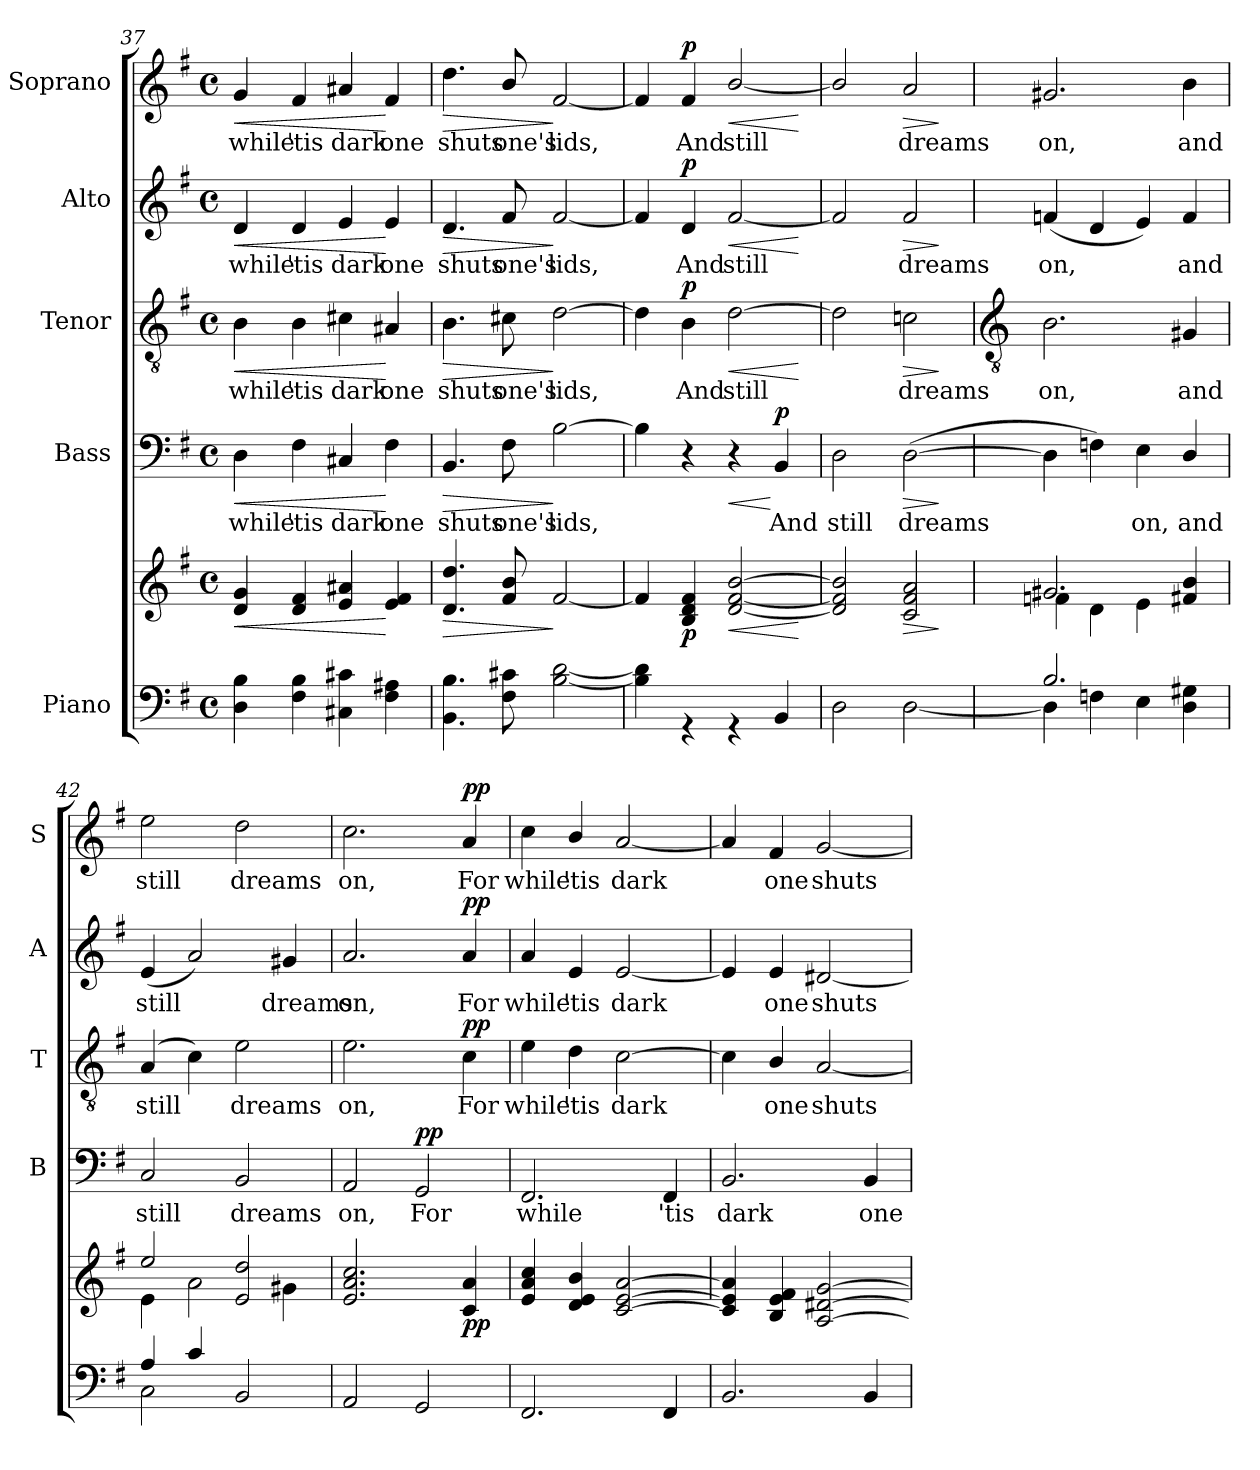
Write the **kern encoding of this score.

**kern	**kern	**dynam	**kern	**text	**dynam	**kern	**text	**dynam	**kern	**text	**dynam	**kern	**text	**dynam
*part5	*part5	*part5	*part4	*part4	*part4	*part3	*part3	*part3	*part2	*part2	*part2	*part1	*part1	*part1
*staff6	*staff5	*staff5/6	*staff4	*staff4	*staff4	*staff3	*staff3	*staff3	*staff2	*staff2	*staff2	*staff1	*staff1	*staff1
*I"Piano	*	*	*I"Bass	*	*	*I"Tenor	*	*	*I"Alto	*	*	*I"Soprano	*	*
*	*	*	*I'B	*	*	*I'T	*	*	*I'A	*	*	*I'S	*	*
*clefF4	*clefG2	*	*clefF4	*	*	*clefGv2	*	*	*clefG2	*	*	*clefG2	*	*
*k[f#]	*k[f#]	*	*k[f#]	*	*	*k[f#]	*	*	*k[f#]	*	*	*k[f#]	*	*
*G:	*G:	*	*G:	*	*	*G:	*	*	*G:	*	*	*G:	*	*
*M4/4	*M4/4	*	*M4/4	*	*	*M4/4	*	*	*M4/4	*	*	*M4/4	*	*
*met(c)	*met(c)	*	*met(c)	*	*	*met(c)	*	*	*met(c)	*	*	*met(c)	*	*
=37	=37	=37	=37	=37	=37	=37	=37	=37	=37	=37	=37	=37	=37	=37
*^	*	*	*	*	*	*	*	*	*	*	*	*	*	*
!	!	!	!LO:HP:b	!	!LO:LY:b	!LO:HP:b	!	!LO:LY:b	!LO:HP:b	!	!LO:LY:b	!LO:HP:b	!	!LO:LY:b	!LO:HP:b
1ryy	4D\ 4B\	4d/ 4g/	<	4D\	while	<	4B\	while	<	4d/	while	<	4g/	while	<
!	!	!	!	!	!LO:LY:b	!	!	!LO:LY:b	!	!	!LO:LY:b	!	!	!LO:LY:b	!
.	4F#\ 4B\	4d/ 4f#/	.	4F#\	'tis	.	4B\	'tis	.	4d/	'tis	.	4f#/	'tis	.
!	!	!	!	!	!LO:LY:b	!	!	!LO:LY:b	!	!	!LO:LY:b	!	!	!LO:LY:b	!
.	4C#X\ 4c#X\	4e/ 4a#X/	.	4C#X/	dark	.	4c#X\	dark	.	4e/	dark	.	4a#X/	dark	.
!	!	!	!	!	!LO:LY:b	!	!	!LO:LY:b	!	!	!LO:LY:b	!	!	!LO:LY:b	!
.	4F#\ 4A#X\	4e/ 4f#/	[	4F#\	one	[	4A#X/	one	[	4e/	one	[	4f#/	one	[
=38	=38	=38	=38	=38	=38	=38	=38	=38	=38	=38	=38	=38	=38	=38	=38
!	!	!	!LO:HP:b	!	!LO:LY:b	!LO:HP:b	!	!LO:LY:b	!LO:HP:b	!	!LO:LY:b	!LO:HP:b	!	!LO:LY:b	!LO:HP:b
1ryy	4.BB\ 4.B\	4.d/ 4.dd/	>	4.BB/	shuts	>	4.B\	shuts	>	4.d/	shuts	>	4.dd\	shuts	>
!	!	!	!	!	!LO:LY:b	!	!	!LO:LY:b	!	!	!LO:LY:b	!	!	!LO:LY:b	!
.	8F#\ 8c#X\	8f#/ 8b/	.	8F#\	one's	.	8c#X\	one's	.	8f#/	one's	.	8b/	one's	.
!	!	!	!	!	!LO:LY:b	!	!	!LO:LY:b	!	!	!LO:LY:b	!	!	!LO:LY:b	!
.	[2B\ [2d\	[2f#/	]	[2B\	lids,	]	[2d\	lids,	]	[2f#/	lids,	]	[2f#/	lids,	]
=39	=39	=39	=39	=39	=39	=39	=39	=39	=39	=39	=39	=39	=39	=39	=39
1ryy	4B\] 4d\]	4f#/]	.	4B\]	.	.	4d\]	.	.	4f#/]	.	.	4f#/]	.	.
!	!	!	!LO:DY:b	!	!	!	!	!LO:LY:b	!LO:DY:b	!	!LO:LY:b	!LO:DY:b	!	!LO:LY:b	!LO:DY:b
.	4r	4B/ 4d/ 4f#/	p	4r	.	.	4B\	And	p	4d/	And	p	4f#/	And	p
!	!	!	!LO:HP:b	!	!	!LO:HP:b	!	!LO:LY:b	!LO:HP:b	!	!LO:LY:b	!LO:HP:b	!	!LO:LY:b	!LO:HP:b
.	4r	[2d/ [2f#/ [2b/	<	4r	.	<	[2d\	still	<	[2f#/	still	<	[2b/	still	<
!	!	!	!	!	!LO:LY:b	!LO:DY:n=1:b	!	!	!	!	!	!	!	!	!
.	4BB/	.	.	4BB/	And	[ p	.	.	.	.	.	.	.	.	.
*v	*v	*	*	*	*	*	*	*	*	*	*	*	*	*	*
.	.	[	.	.	.	.	.	[	.	.	[	.	.	[
!!LO:LB:g=z
=40	=40	=40	=40	=40	=40	=40	=40	=40	=40	=40	=40	=40	=40	=40
*^	*	*	*	*	*	*	*	*	*	*	*	*	*	*
!	!	!	!	!	!LO:LY:b	!	!	!	!	!	!	!	!	!	!
1ryy	2D\	2d/] 2f#/] 2b/]	.	2D\	still	.	2d\]	.	.	2f#/]	.	.	2b/]	.	.
!	!	!	!LO:HP:b	!	!LO:LY:b	!LO:HP:b	!	!LO:LY:b	!LO:HP:b	!	!LO:LY:b	!LO:HP:b	!	!LO:LY:b	!LO:HP:b
.	[2D\	2c/ 2f#/ 2a/	>	(>[2D\	dreams	>	2cni\	dreams	>	2f#/	dreams	>	2a/	dreams	>
*v	*v	*	*	*	*	*	*	*	*	*	*	*	*	*	*
.	.	]	.	.	]	.	.	]	.	.	]	.	.	]
!!LO:PB:g=z
=41	=41	=41	=41	=41	=41	=41	=41	=41	=41	=41	=41	=41	=41	=41
*	*	*	*	*	*	*clefGv2	*	*	*	*	*	*	*	*
*^	*^	*	*	*	*	*	*	*	*	*	*	*	*	*
!	!	!	!	!	!	!	!	!	!LO:LY:b	!	!	!LO:LY:b	!	!	!LO:LY:b	!
2.B/	4D\]	2.g#X/	4fn\	.	4D\]	.	.	2.B\	on,	.	(<4fn/	on,	.	2.g#X/	on,	.
.	4Fn\	.	4d\	.	4Fn\)	.	.	.	.	.	4d/	.	.	.	.	.
!	!	!	!	!	!	!LO:LY:b	!	!	!	!	!	!	!	!	!	!
.	4E\	.	4e\	.	4E\	on,	.	.	.	.	4e/)	.	.	.	.	.
!	!	!	!	!	!	!LO:LY:b	!	!	!LO:LY:b	!	!	!LO:LY:b	!	!	!LO:LY:b	!
4ryy	4D\ 4G#X\	4f#X/ 4b/	4ryy	.	4D/	and	.	4G#X/	and	.	4f/	and	.	4b\	and	.
=42	=42	=42	=42	=42	=42	=42	=42	=42	=42	=42	=42	=42	=42	=42	=42	=42
!	!	!	!	!	!	!LO:LY:b	!	!	!LO:LY:b	!	!	!LO:LY:b	!	!	!LO:LY:b	!
4A/	2C\	2ee/	4e\	.	2C/	still	.	(<4A/	still	.	(<4e/	still	.	2ee\	still	.
4c/	.	.	2a\	.	.	.	.	4c\)	.	.	2a/)	.	.	.	.	.
!	!	!	!	!	!	!LO:LY:b	!	!	!LO:LY:b	!	!	!	!	!	!LO:LY:b	!
2ryy	2BB/	2e/ 2dd/	.	.	2BB/	dreams	.	2e\	dreams	.	.	.	.	2dd\	dreams	.
!	!	!	!	!	!	!	!	!	!	!	!	!LO:LY:b	!	!	!	!
.	.	.	4g#X\	.	.	.	.	.	.	.	4g#X/	dreams	.	.	.	.
=43	=43	=43	=43	=43	=43	=43	=43	=43	=43	=43	=43	=43	=43	=43	=43	=43
!	!	!	!	!	!	!LO:LY:b	!	!	!LO:LY:b	!	!	!LO:LY:b	!	!	!LO:LY:b	!
1ryy	2AA/	2.e/ 2.a/ 2.cc/	1ryy	.	2AA/	on,	.	2.e\	on,	.	2.a/	on,	.	2.cc\	on,	.
!	!	!	!	!	!	!LO:LY:b	!LO:DY:b	!	!	!	!	!	!	!	!	!
.	2GG/	.	.	.	2GG/	For	pp	.	.	.	.	.	.	.	.	.
!	!	!	!	!LO:DY:b	!	!	!	!	!LO:LY:b	!LO:DY:b	!	!LO:LY:b	!LO:DY:b	!	!LO:LY:b	!LO:DY:b
.	.	4c/ 4a/	.	pp	.	.	.	4c\	For	pp	4a/	For	pp	4a/	For	pp
=44	=44	=44	=44	=44	=44	=44	=44	=44	=44	=44	=44	=44	=44	=44	=44	=44
!	!	!	!	!	!	!LO:LY:b	!	!	!LO:LY:b	!	!	!LO:LY:b	!	!	!LO:LY:b	!
1ryy	2.FF#/	4e/ 4a/ 4cc/	1ryy	.	2.FF#/	while	.	4e\	while	.	4a/	while	.	4cc\	while	.
!	!	!	!	!	!	!	!	!	!LO:LY:b	!	!	!LO:LY:b	!	!	!LO:LY:b	!
.	.	4d/ 4e/ 4b/	.	.	.	.	.	4d\	'tis	.	4e/	'tis	.	4b/	'tis	.
!	!	!	!	!	!	!	!	!	!LO:LY:b	!	!	!LO:LY:b	!	!	!LO:LY:b	!
.	.	[2c/ [2e/ [2a/	.	.	.	.	.	[2c\	dark	.	[2e/	dark	.	[2a/	dark	.
!	!	!	!	!	!	!LO:LY:b	!	!	!	!	!	!	!	!	!	!
.	4FF#/	.	.	.	4FF#/	'tis	.	.	.	.	.	.	.	.	.	.
=45	=45	=45	=45	=45	=45	=45	=45	=45	=45	=45	=45	=45	=45	=45	=45	=45
!	!	!	!	!	!	!LO:LY:b	!	!	!	!	!	!	!	!	!	!
1ryy	2.BB/	4c/] 4e/] 4a/]	1ryy	.	2.BB/	dark	.	4c\]	.	.	4e/]	.	.	4a/]	.	.
!	!	!	!	!	!	!	!	!	!LO:LY:b	!	!	!LO:LY:b	!	!	!LO:LY:b	!
.	.	4B/ 4e/ 4f#/	.	.	.	.	.	4B/	one	.	4e/	one	.	4f#/	one	.
!	!	!	!	!	!	!	!	!	!LO:LY:b	!	!	!LO:LY:b	!	!	!LO:LY:b	!
.	.	[2A/ [2d#X/ [2g/	.	.	.	.	.	[2A/	shuts	.	[2d#X/	shuts	.	[2g/	shuts	.
!	!	!	!	!	!	!LO:LY:b	!	!	!	!	!	!	!	!	!	!
.	4BB/	.	.	.	4BB/	one	.	.	.	.	.	.	.	.	.	.
*v	*v	*	*	*	*	*	*	*	*	*	*	*	*	*	*	*
*	*v	*v	*	*	*	*	*	*	*	*	*	*	*	*	*
=	=	=	=	=	=	=	=	=	=	=	=	=	=	=
*-	*-	*-	*-	*-	*-	*-	*-	*-	*-	*-	*-	*-	*-	*-
